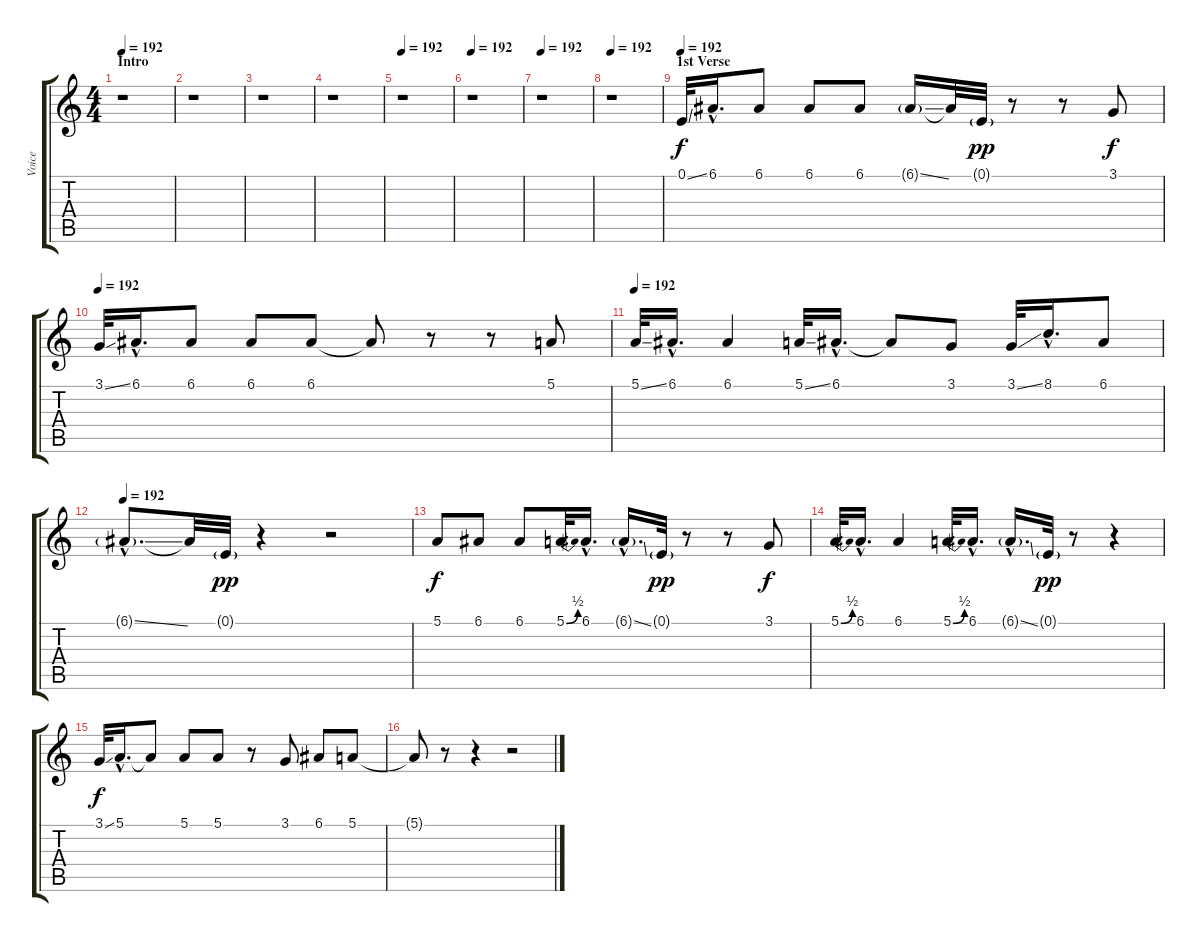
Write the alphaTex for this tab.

\track ("Voice" "Voice") {instrument lead6voice}
\staff {score tabs}
\tuning (E4 B3 G3 D3 A2 E2) {hide}
\ts (4 4)
\section ("" "Intro")
\tempo 192
\clef g2
\ks c
r.1{dy f instrument lead6voice} |
r.1 |
r.1 |
r.1 |
\tempo 192
r.1 |
\tempo 192
r.1 |
\tempo 192
r.1 |
\tempo 192
r.1 |
\section ("" "1st Verse")
\tempo 192
0.1{ss}.32 6.1{hac}.16{d} 6.1.8 6.1.8 6.1.8 6.1{ss g}.16 6.1{t}.32 0.1{g}.32{dy pp} r.8 r.8 3.1.8{dy f} |
\tempo 192
3.1{ss}.32 6.1{hac}.16{d} 6.1.8 6.1.8 6.1.8 6.1{t}.8 r.8 r.8 5.1.8 |
\tempo 192
5.1{ss}.32 6.1{hac}.16{d} 6.1.4 5.1{ss}.32 6.1{hac}.16{d} 6.1{t}.8 3.1.8 3.1{ss}.32 8.1{hac}.16{d} 6.1.8 |
\tempo 192
6.1{ss g hac}.8{d} 6.1{t}.32 0.1{g}.32{dy pp} r.4 r.2 |
5.1.8{dy f} 6.1.8 6.1.8 5.1{be (bend 0 0 60 2)}.32 6.1{hac}.16{d} 6.1{ss g hac}.16{d} 0.1{g}.32{dy pp} r.8 r.8 3.1.8{dy f} |
5.1{be (bend 0 0 60 2)}.32 6.1{hac}.16{d} 6.1.4 5.1{be (bend 0 0 60 2)}.32 6.1{hac}.16{d} 6.1{ss g hac}.16{d} 0.1{g}.32{dy pp} r.8 r.4 |
3.1{ss}.32{dy f} 5.1{hac}.16{d} 5.1{t}.8 5.1.8 5.1.8 r.8 3.1.8 6.1.8 5.1.8 |
5.1{t}.8 r.8 r.4 r.2
